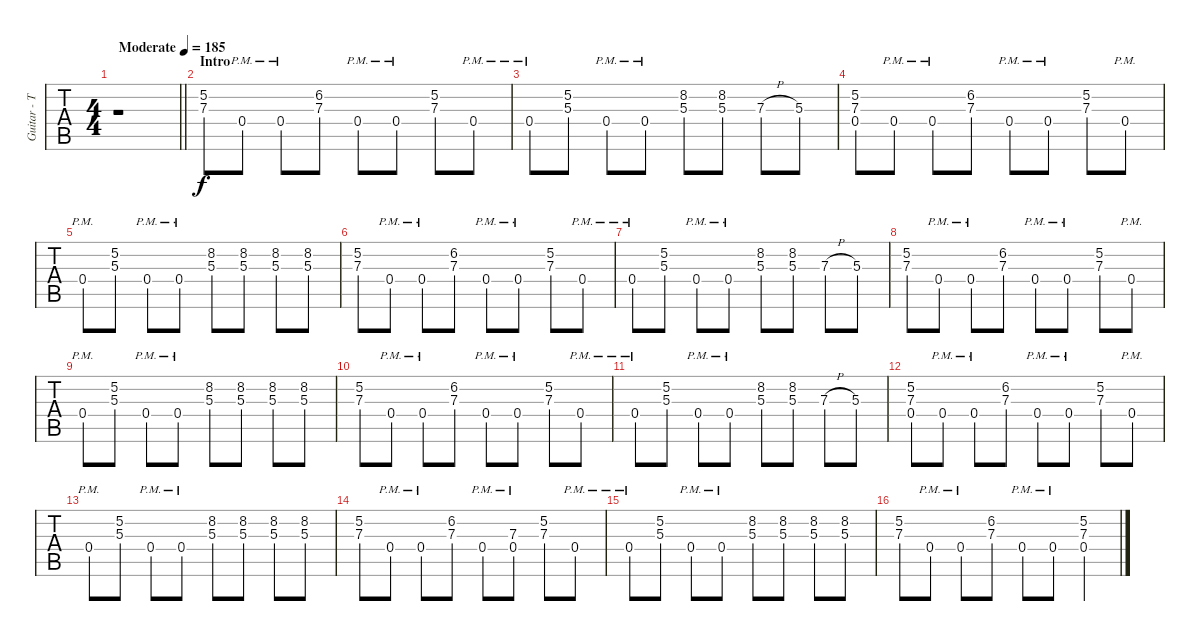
\track ("Guitar - Tim McIlrath" "Guitar - T") {instrument distortionguitar}
\staff {tabs}
\tuning (Eb4 Bb3 Gb3 Db3 Ab2 Eb2) {hide}
\ts (4 4)
\tempo (185 "Moderate")
\clef g2
\barLineRight lightlight
\ks c
r.1{dy f instrument distortionguitar} |
\section ("" "Intro")
(5.2 7.3).8 0.4{pm}.8 0.4{pm}.8 (6.2 7.3).8 0.4{pm}.8 0.4{pm}.8 (5.2 7.3).8 0.4{pm}.8 |
0.4{pm}.8 (5.2 5.3).8 0.4{pm}.8 0.4{pm}.8 (8.2 5.3).8 (8.2 5.3).8 7.3{h}.8 5.3.8 |
(5.2 7.3 0.4).8 0.4{pm}.8 0.4{pm}.8 (6.2 7.3).8 0.4{pm}.8 0.4{pm}.8 (5.2 7.3).8 0.4{pm}.8 |
0.4{pm}.8 (5.2 5.3).8 0.4{pm}.8 0.4{pm}.8 (8.2 5.3).8 (8.2 5.3).8 (8.2 5.3).8 (8.2 5.3).8 |
(5.2 7.3).8 0.4{pm}.8 0.4{pm}.8 (6.2 7.3).8 0.4{pm}.8 0.4{pm}.8 (5.2 7.3).8 0.4{pm}.8 |
0.4{pm}.8 (5.2 5.3).8 0.4{pm}.8 0.4{pm}.8 (8.2 5.3).8 (8.2 5.3).8 7.3{h}.8 5.3.8 |
(5.2 7.3).8 0.4{pm}.8 0.4{pm}.8 (6.2 7.3).8 0.4{pm}.8 0.4{pm}.8 (5.2 7.3).8 0.4{pm}.8 |
0.4{pm}.8 (5.2 5.3).8 0.4{pm}.8 0.4{pm}.8 (8.2 5.3).8 (8.2 5.3).8 (8.2 5.3).8 (8.2 5.3).8 |
(5.2 7.3).8 0.4{pm}.8 0.4{pm}.8 (6.2 7.3).8 0.4{pm}.8 0.4{pm}.8 (5.2 7.3).8 0.4{pm}.8 |
0.4{pm}.8 (5.2 5.3).8 0.4{pm}.8 0.4{pm}.8 (8.2 5.3).8 (8.2 5.3).8 7.3{h}.8 5.3.8 |
(5.2 7.3 0.4).8 0.4{pm}.8 0.4{pm}.8 (6.2 7.3).8 0.4{pm}.8 0.4{pm}.8 (5.2 7.3).8 0.4{pm}.8 |
0.4{pm}.8 (5.2 5.3).8 0.4{pm}.8 0.4{pm}.8 (8.2 5.3).8 (8.2 5.3).8 (8.2 5.3).8 (8.2 5.3).8 |
(5.2 7.3).8 0.4{pm}.8 0.4{pm}.8 (6.2 7.3).8 0.4{pm}.8 (7.3{pm} 0.4{pm}).8 (5.2 7.3).8 0.4{pm}.8 |
0.4{pm}.8 (5.2 5.3).8 0.4{pm}.8 0.4{pm}.8 (8.2 5.3).8 (8.2 5.3).8 (8.2 5.3).8 (8.2 5.3).8 |
(5.2 7.3).8 0.4{pm}.8 0.4{pm}.8 (6.2 7.3).8 0.4{pm}.8 0.4{pm}.8 (5.2 7.3 0.4).4
